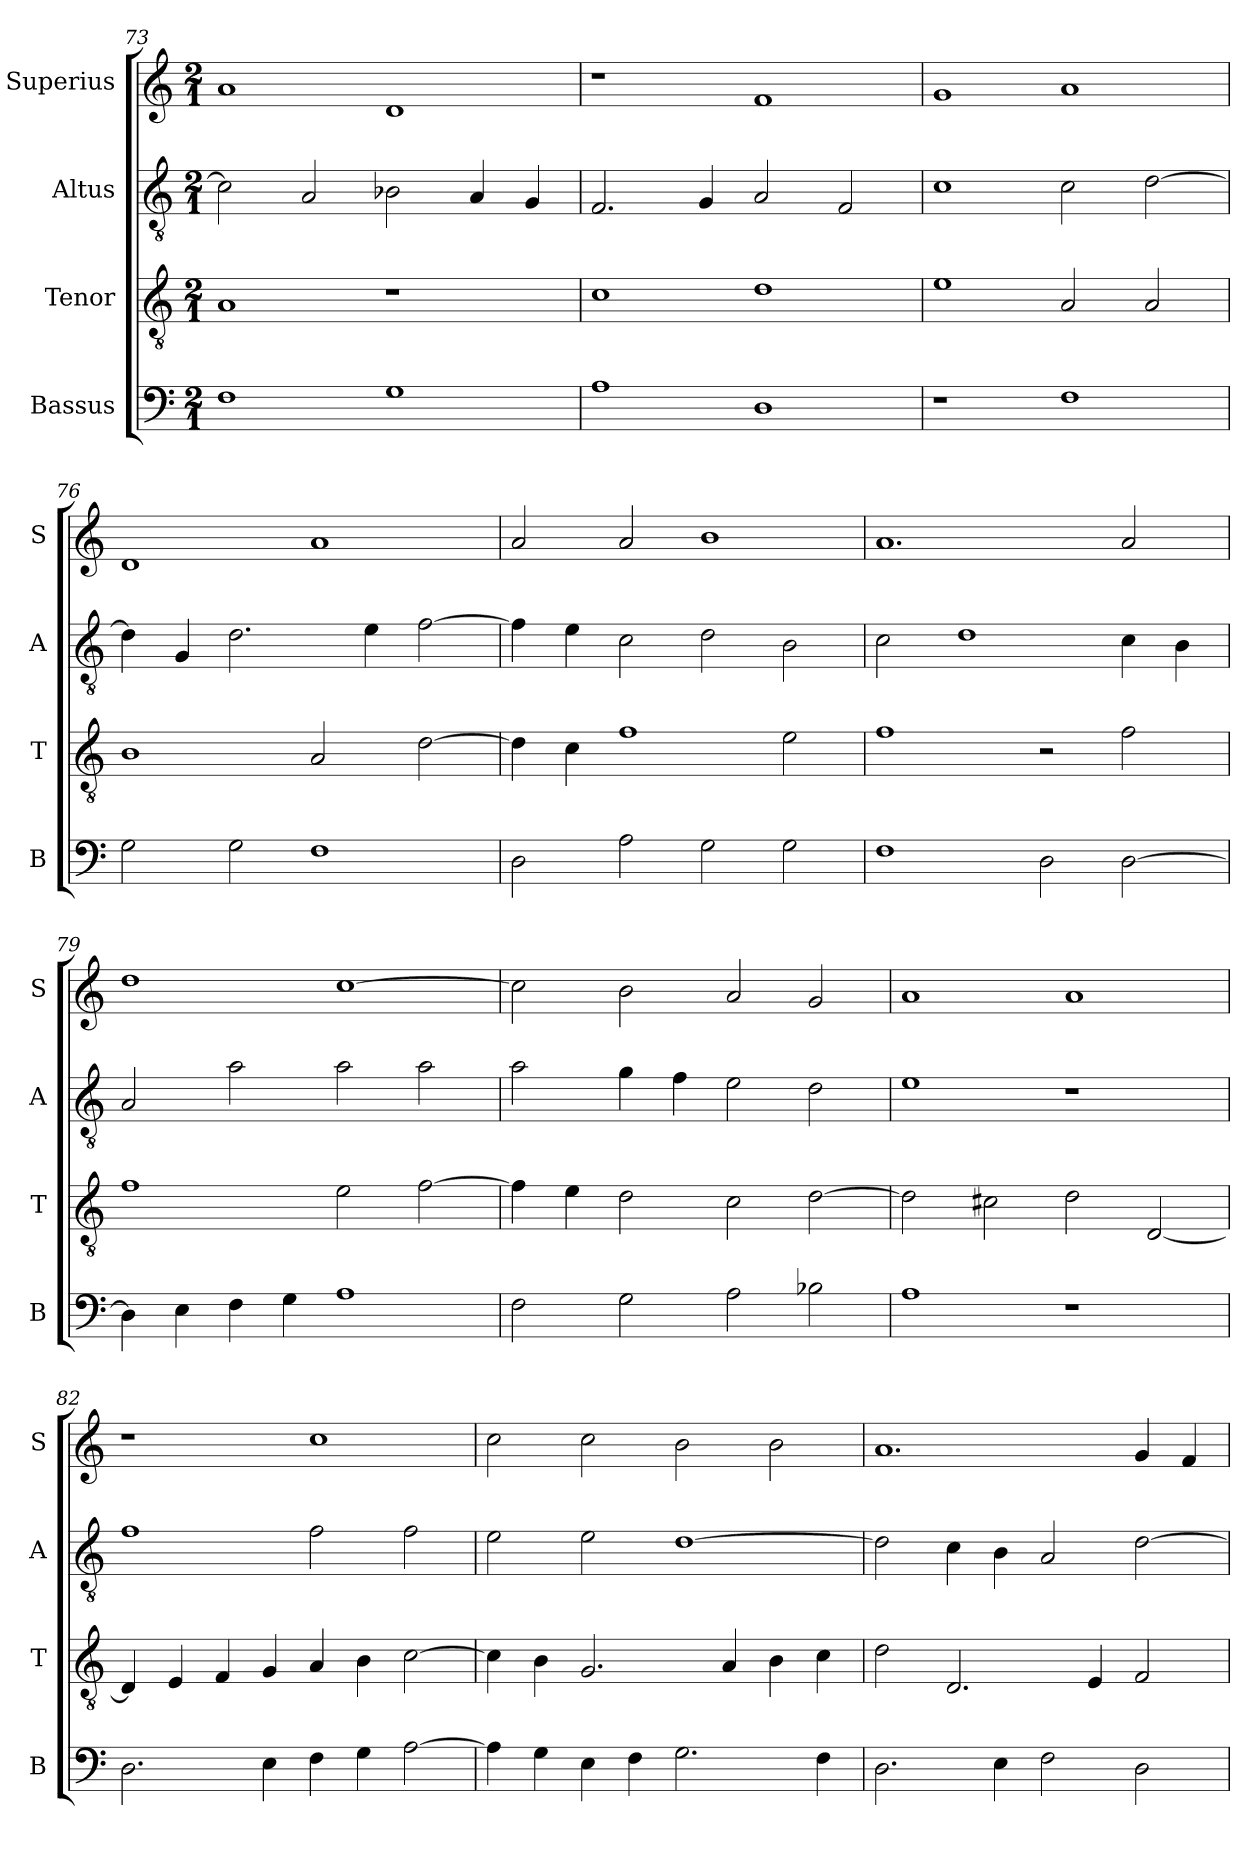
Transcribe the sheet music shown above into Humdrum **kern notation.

**kern	**kern	**kern	**kern
*part4	*part3	*part2	*part1
*staff4	*staff3	*staff2	*staff1
*I"Bassus	*I"Tenor	*I"Altus	*I"Superius
*I'B	*I'T	*I'A	*I'S
*clefF4	*clefGv2	*clefGv2	*clefG2
*k[]	*k[]	*k[]	*k[]
*M2/1	*M2/1	*M2/1	*M2/1
=73	=73	=73	=73
1F	1A	2c\]	1a
.	.	2A/	.
1G	1r	2B-X\	1d
.	.	4A/	.
.	.	4G/	.
=74	=74	=74	=74
1A	1c	2.F/	1r
.	.	4G/	.
1D	1d	2A/	1f
.	.	2F/	.
=75	=75	=75	=75
1r	1e	1c	1g
1F	2A/	2c\	1a
.	2A/	[2d\	.
=76	=76	=76	=76
2G\	1B	4d\]	1d
.	.	4G/	.
2G\	.	2.d\	.
1F	2A/	.	1a
.	.	4e\	.
.	[2d\	[2f\	.
=77	=77	=77	=77
2D\	4d\]	4f\]	2a/
.	4c\	4e\	.
2A\	1f	2c\	2a/
2G\	.	2d\	1b
2G\	2e\	2B\	.
=78	=78	=78	=78
1F	1f	2c\	1.a
.	.	1d	.
2D\	2r	.	.
[2D\	2f\	4c\	2a/
.	.	4B\	.
=79	=79	=79	=79
4D\]	1f	2A/	1dd
4E\	.	.	.
4F\	.	2a\	.
4G\	.	.	.
1A	2e\	2a\	[1cc
.	[2f\	2a\	.
=80	=80	=80	=80
2F\	4f\]	2a\	2cc\]
.	4e\	.	.
2G\	2d\	4g\	2b\
.	.	4f\	.
2A\	2c\	2e\	2a/
2B-X\	[2d\	2d\	2g/
=81	=81	=81	=81
1A	2d\]	1e	1a
.	2c#X\	.	.
1r	2d\	1r	1a
.	[2D/	.	.
=82	=82	=82	=82
2.D\	4D/]	1f	1r
.	4E/	.	.
.	4F/	.	.
4E\	4G/	.	.
4F\	4A/	2f\	1cc
4G\	4B\	.	.
[2A\	[2c\	2f\	.
=83	=83	=83	=83
4A\]	4c\]	2e\	2cc\
4G\	4B\	.	.
4E\	2.G/	2e\	2cc\
4F\	.	.	.
2.G\	.	[1d	2b\
.	4A/	.	.
.	4B\	.	2b\
4F\	4c\	.	.
=84	=84	=84	=84
2.D\	2d\	2d\]	1.a
.	2.D/	4c\	.
4E\	.	4B\	.
2F\	.	2A/	.
.	4E/	.	.
2D\	2F/	[2d\	4g/
.	.	.	4f/
=	=	=	=
*-	*-	*-	*-
